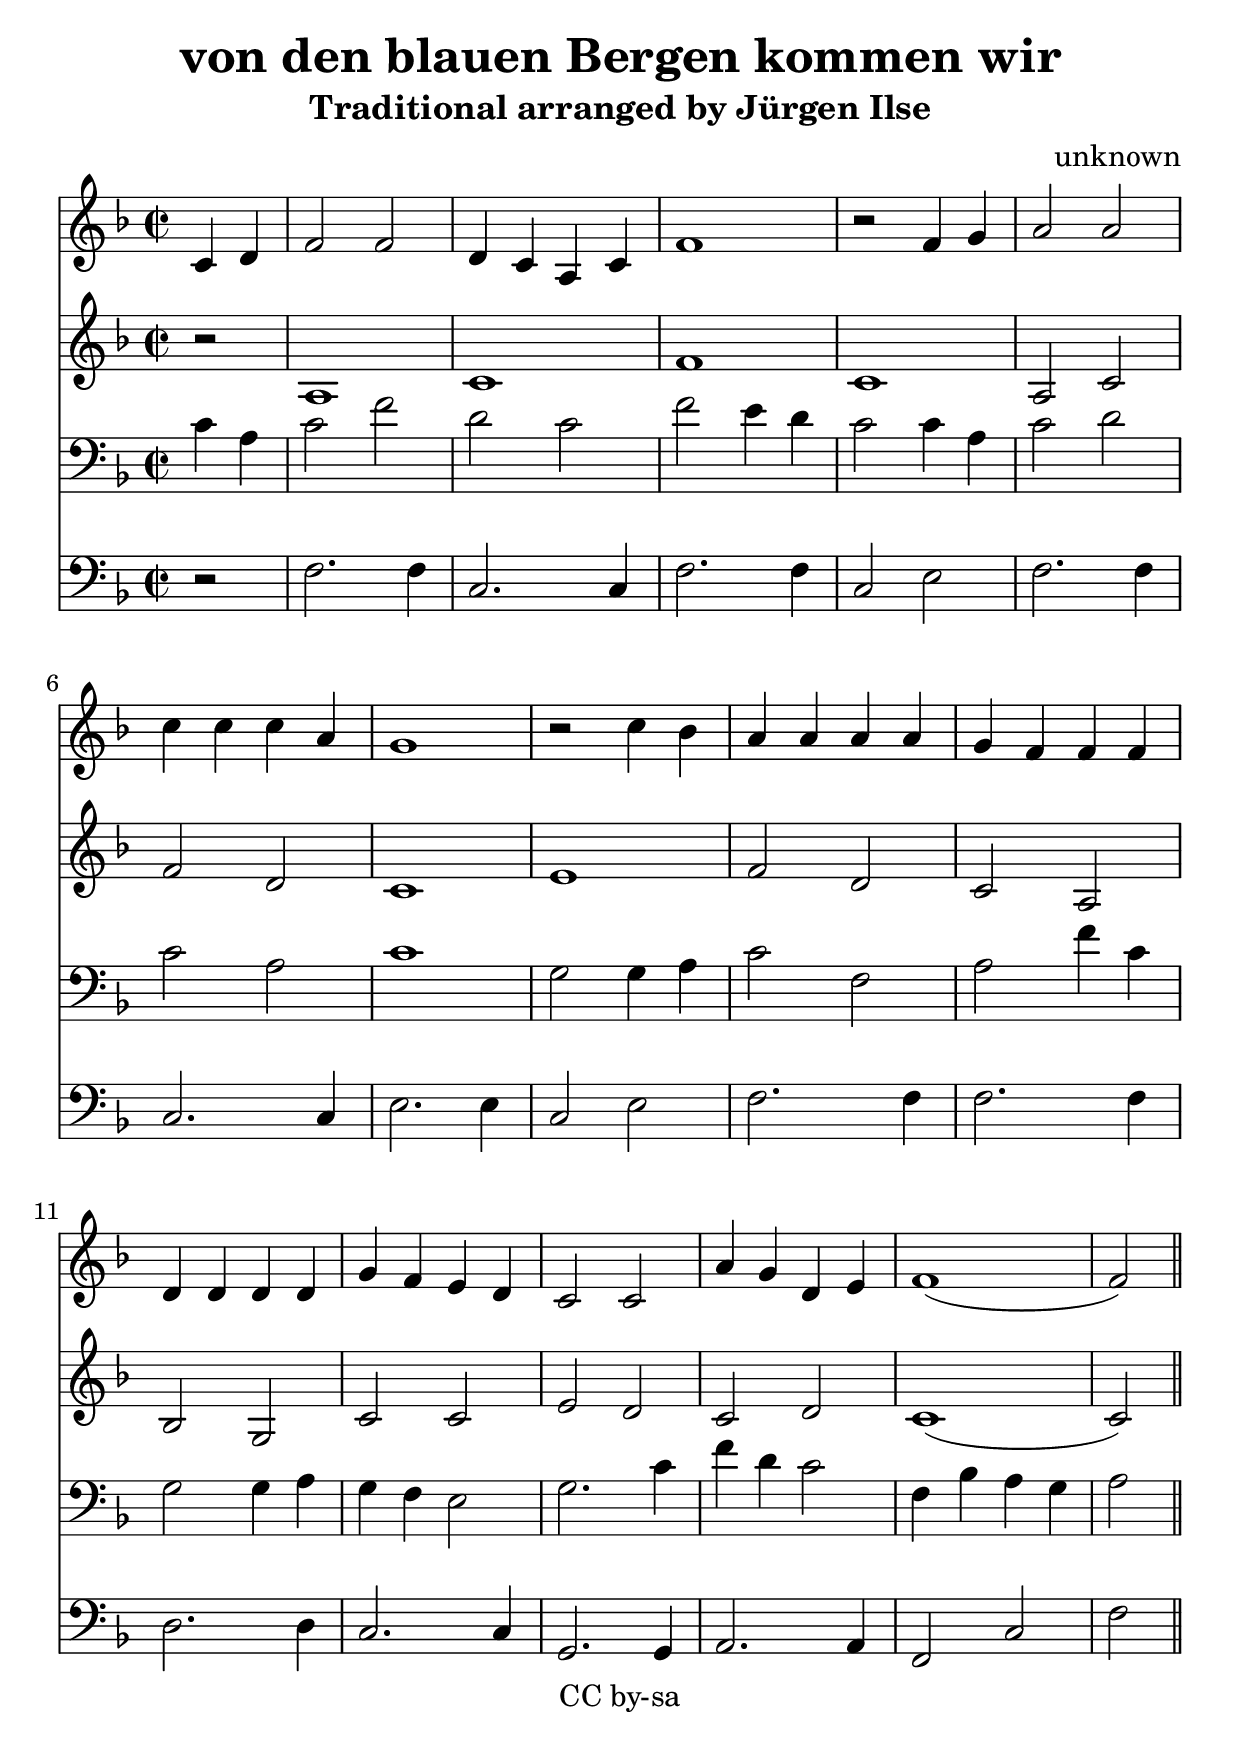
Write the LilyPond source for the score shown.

%%%%%%%%%%%%%%%%%%%%%%%%%%%%%%%%%%%%
%                                  %
%   LilyPond output generated by   %
%           "noteedit"             %
%                                  %
%%%%%%%%%%%%%%%%%%%%%%%%%%%%%%%%%%%%

\include "deutsch.ly"

\header {
title = "von den blauen Bergen kommen wir"
subtitle = "Traditional arranged by Jürgen Ilse"
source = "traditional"
composer = "unknown"
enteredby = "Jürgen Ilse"
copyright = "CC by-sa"
}

\version "2.10.33"

#(set-global-staff-size 26)

trumpet = \relative c' {
	\clef violin
	\key f \major
	\time 2/2
	\partial 2
	c4 d4 | f2 f2 | d4 c4 a4 c4 | f1 | r2 f4 g4 | a2 a2 | c4 c4 c4 a4 | 
	g1 | r2 c4 b4 | a4 a4 a4 a4 | g4 f4 f4 f4 | d4 d4 d4 d4 | g4 f4 e4 d4 |
	c2 c2 | a'4 g4 d4 e4 | f1( | f2 ) \bar "|"
	}

trumpet-alt = \relative c' {
	\clef violin
	\key f \major
	\time 2/2
	\partial 2
	r2 | a1 | c1 | f1 | c1 | a2 c2 | f2 d2 | c1 | e1 | f2 d2 | c2 a2 |
	b2 g2 | c2 c2 | e2 d2 | c2 d2 | c1( | c2 ) \bar "||"
}

tenor = \relative c {
	\clef bass
	\key f \major
	\time 2/2
	\partial 2
	c'4 a4 | c2 f2 | d2 c2 | f2 e4 d4 | c2 c4 a4 | c2 d2 | c2 a2 | c1 |
	g2 g4 a4 | c2 f,2 | a2 f'4 c4 | g2 g4 a4 | g4 f4 e2 | g2. c4 |
	f4 d4 c2 | f,4 b4 a4 g4 | a2 \bar "||"
}

bass = \relative c {
	\clef bass
	\key f \major
	\time 2/2
	\partial 2
	r2 | f2. f4 | c2. c4 | f2. f4 | c2 e2 | f2. f4 | c2. c4 | e2. e4 | %7
	c2 e2 | f2. f4 | f2. f4 | d2. d4 | c2. c4 | g2. g4 | a2. a4 | f2 c'2 |
	f2 \bar "||"
}

\score {
	\unfoldRepeats {
	\relative <<
		\new Staff = trumpetstaff <<
			\context Voice = trumpetstaff \trumpet
		\set Staff.midiInstrument = "trumpet"
		\set Staff.midiMinimumVolume = #0.8
		\set Staff.midiMaximumVolume = #1.0
		\set Score.skipBars = ##t
		>>
		\new Staff = altstaff <<
			\context Voice = altstaff \trumpet-alt
		\set Staff.midiInstrument = "trumpet"
		\set Staff.midiMinimumVolume = #0.8
		\set Staff.midiMaximumVolume = #1.0
		\set Score.skipBars = ##t
		>>
		\new Staff = tenorstaff <<
			\context Voice = tenorstaff \tenor
		\set Staff.midiInstrument = "trombone"
		\set Staff.midiMinimumVolume = #0.8
		\set Staff.midiMaximumVolume = #1.0
		\set Score.skipBars = ##t
		>>
		\new Staff = bassstaff <<
			\context Voice = bassstaff \bass
		\set Staff.midiInstrument = "trombone"
		\set Staff.midiMinimumVolume = #0.8
		\set Staff.midiMaximumVolume = #1.0
		\set Score.skipBars = ##t
		>>
	>>
	}
        \midi {
                \context {
                        \Score 
                                tempoWholesPerMinute = #(ly:make-moment 90 2)
                }
        }

	\layout { 
		indent = #0
%		ragged-last = ##t
	}
}
